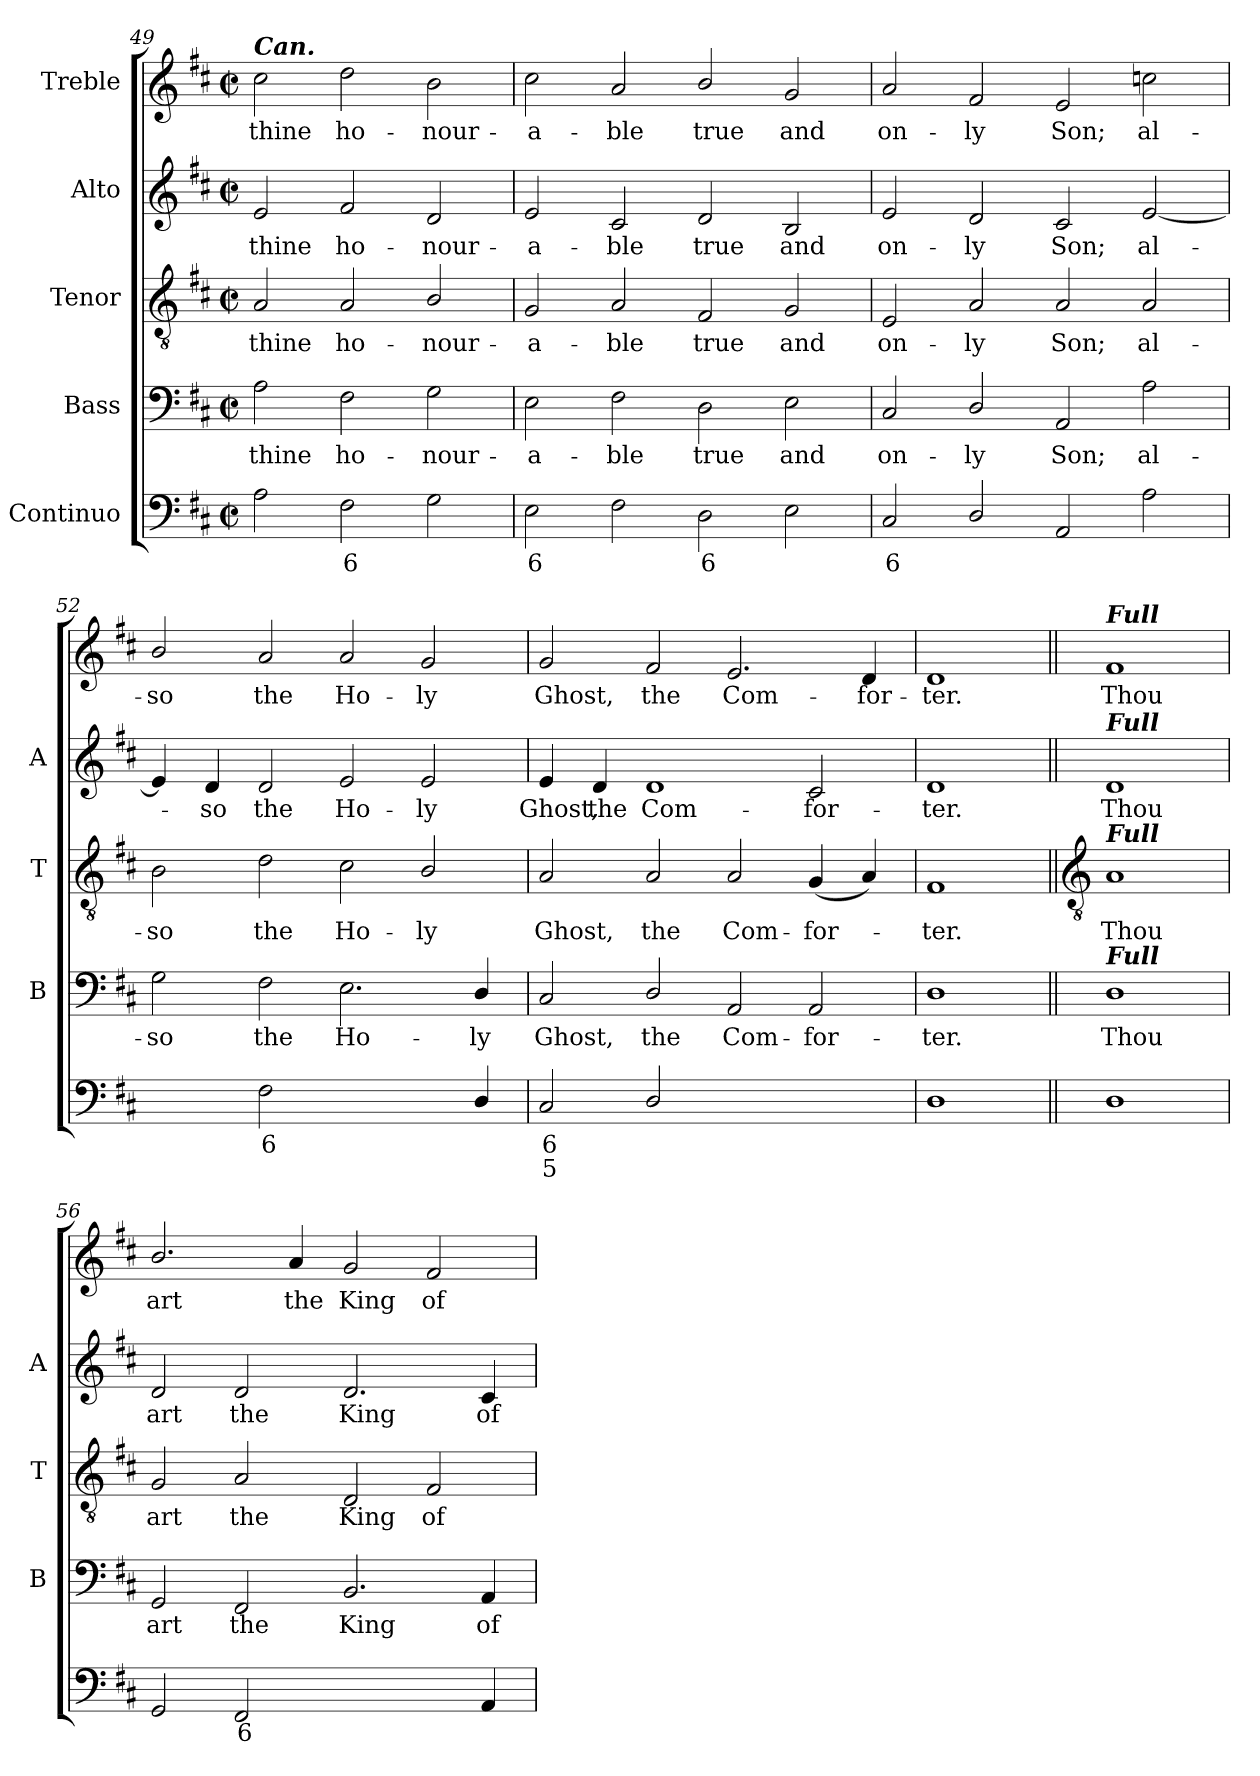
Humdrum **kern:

**kern	**text	**text	**kern	**text	**kern	**text	**kern	**text	**kern	**text
*part5	*part5	*part5	*part4	*part4	*part3	*part3	*part2	*part2	*part1	*part1
*staff5	*staff5	*staff5	*staff4	*staff4	*staff3	*staff3	*staff2	*staff2	*staff1	*staff1
*I"Continuo	*	*	*I"Bass	*	*I"Tenor	*	*I"Alto	*	*I"Treble	*
*	*	*	*I'B	*	*I'T	*	*I'A	*	*	*
!!LO:LB:g=z
*clefF4	*	*	*clefF4	*	*clefGv2	*	*clefG2	*	*clefG2	*
*k[f#c#]	*	*	*k[f#c#]	*	*k[f#c#]	*	*k[f#c#]	*	*k[f#c#]	*
*D:	*	*	*D:	*	*D:	*	*D:	*	*D:	*
*M4/2	*	*	*M4/2	*	*M4/2	*	*M4/2	*	*M4/2	*
*met(c|)	*	*	*met(c|)	*	*met(c|)	*	*met(c|)	*	*met(c|)	*
=49	=49	=49	=49	=49	=49	=49	=49	=49	=49	=49
!	!	!	!	!	!	!	!	!	!LO:TX:a:Bi:t=Can.	!
!	!	!	!	!LO:LY:b	!	!LO:LY:b	!	!LO:LY:b	!	!LO:LY:b
2A	.	.	2A	thine	2A	thine	2e	thine	2cc#	thine
!	!LO:LY:b	!	!	!LO:LY:b	!	!LO:LY:b	!	!LO:LY:b	!	!LO:LY:b
2F#	6	.	2F#	ho-	2A	ho-	2f#	ho-	2dd	ho-
!	!	!	!	!LO:LY:b	!	!LO:LY:b	!	!LO:LY:b	!	!LO:LY:b
2G	.	.	2G	-nour-	2B/	-nour-	2d	-nour-	2b	-nour-
=50	=50	=50	=50	=50	=50	=50	=50	=50	=50	=50
!	!LO:LY:b	!	!	!LO:LY:b	!	!LO:LY:b	!	!LO:LY:b	!	!LO:LY:b
2E	6	.	2E	-a-	2G	-a-	2e	-a-	2cc#	-a-
!	!	!	!	!LO:LY:b	!	!LO:LY:b	!	!LO:LY:b	!	!LO:LY:b
2F#	.	.	2F#	-ble	2A	-ble	2c#	-ble	2a	-ble
!	!LO:LY:b	!	!	!LO:LY:b	!	!LO:LY:b	!	!LO:LY:b	!	!LO:LY:b
2D	6	.	2D	true	2F#	true	2d	true	2b/	true
!	!	!	!	!LO:LY:b	!	!LO:LY:b	!	!LO:LY:b	!	!LO:LY:b
2E	.	.	2E	and	2G	and	2B	and	2g	and
=51	=51	=51	=51	=51	=51	=51	=51	=51	=51	=51
!	!LO:LY:b	!	!	!LO:LY:b	!	!LO:LY:b	!	!LO:LY:b	!	!LO:LY:b
2C#	6	.	2C#	on-	2E	on-	2e	on-	2a	on-
!	!	!	!	!LO:LY:b	!	!LO:LY:b	!	!LO:LY:b	!	!LO:LY:b
2D/	.	.	2D/	-ly	2A	-ly	2d	-ly	2f#	-ly
!	!	!	!	!LO:LY:b	!	!LO:LY:b	!	!LO:LY:b	!	!LO:LY:b
2AA	.	.	2AA	Son;	2A	Son;	2c#	Son;	2e	Son;
!	!	!	!	!LO:LY:b	!	!LO:LY:b	!	!LO:LY:b	!	!LO:LY:b
2A	.	.	2A	al-	2A	al-	[2e	al-	2ccn	al-
=52	=52	=52	=52	=52	=52	=52	=52	=52	=52	=52
!	!LO:LY:b	!	!	!LO:LY:b	!	!LO:LY:b	!	!	!	!LO:LY:b
[4Gyy	6	.	2G	-so	2B	-so	4e]	.	2b/	-so
!	!LO:LY:b	!	!	!	!	!	!	!LO:LY:b	!	!
4Gyy]	5	.	.	.	.	.	4d	so	.	.
!	!LO:LY:b	!	!	!LO:LY:b	!	!LO:LY:b	!	!LO:LY:b	!	!LO:LY:b
2F#	6	.	2F#	the	2d	the	2d	the	2a	the
!	!LO:LY:b	!LO:LY:b	!	!LO:LY:b	!	!LO:LY:b	!	!LO:LY:b	!	!LO:LY:b
[2Eyy	6	4	2.E	Ho-	2c#	Ho-	2e	Ho-	2a	Ho-
!	!LO:LY:b	!LO:LY:b	!	!	!	!LO:LY:b	!	!LO:LY:b	!	!LO:LY:b
4Eyy]	5	3	.	.	2B/	-ly	2e	-ly	2g	-ly
!	!	!	!	!LO:LY:b	!	!	!	!	!	!
4D/	.	.	4D/	-ly	.	.	.	.	.	.
=53	=53	=53	=53	=53	=53	=53	=53	=53	=53	=53
!	!LO:LY:b	!LO:LY:b	!	!LO:LY:b	!	!LO:LY:b	!	!LO:LY:b	!	!LO:LY:b
2C#	6	5	2C#	Ghost,	2A	Ghost,	4e	Ghost,	2g	Ghost,
!	!	!	!	!	!	!	!	!LO:LY:b	!	!
.	.	.	.	.	.	.	4d	the	.	.
!	!	!	!	!LO:LY:b	!	!LO:LY:b	!	!LO:LY:b	!	!LO:LY:b
2D/	.	.	2D/	the	2A	the	1d	Com-	2f#	the
!	!LO:LY:b	!	!	!LO:LY:b	!	!LO:LY:b	!	!	!	!LO:LY:b
[2AAyy	4	.	2AA	Com-	2A	Com-	.	.	2.e	Com-
!	!LO:LY:b	!	!	!LO:LY:b	!	!LO:LY:b	!	!LO:LY:b	!	!
2AAyy]	3	.	2AA	-for-	(<4G	-for-	2c#	-for-	.	.
!	!	!	!	!	!	!	!	!	!	!LO:LY:b
.	.	.	.	.	4A)	.	.	.	4d	-for-
=54	=54	=54	=54	=54	=54	=54	=54	=54	=54	=54
!	!	!	!	!LO:LY:b	!	!LO:LY:b	!	!LO:LY:b	!	!LO:LY:b
1D	.	.	1D	-ter.	1F#	ter.	1d	-ter.	1d	-ter.
!!LO:LB:g=z
=55||	=55||	=55||	=55||	=55||	=55||	=55||	=55||	=55||	=55||	=55||
*	*	*	*	*	*clefGv2	*	*	*	*	*
!	!	!	!	!	!	!	!	!	!LO:TX:a:Bi:t=Full	!
!	!	!	!	!	!	!	!LO:TX:a:Bi:t=Full	!	!	!
!	!	!	!	!	!LO:TX:a:Bi:t=Full	!	!	!	!	!
!	!	!	!LO:TX:a:Bi:t=Full	!	!	!	!	!	!	!
!	!	!	!	!LO:LY:b	!	!LO:LY:b	!	!LO:LY:b	!	!LO:LY:b
1D	.	.	1D	Thou	1A	Thou	1d	Thou	1f#	Thou
=56	=56	=56	=56	=56	=56	=56	=56	=56	=56	=56
!	!	!	!	!LO:LY:b	!	!LO:LY:b	!	!LO:LY:b	!	!LO:LY:b
2GG	.	.	2GG	art	2G	art	2d	art	2.b/	art
!	!LO:LY:b	!	!	!LO:LY:b	!	!LO:LY:b	!	!LO:LY:b	!	!
2FF#	6	.	2FF#	the	2A	the	2d	the	.	.
!	!	!	!	!	!	!	!	!	!	!LO:LY:b
.	.	.	.	.	.	.	.	.	4a	the
!	!LO:LY:b	!	!	!LO:LY:b	!	!LO:LY:b	!	!LO:LY:b	!	!LO:LY:b
[2BByy	6	.	2.BB	King	2D	King	2.d	King	2g	King
!	!LO:LY:b	!	!	!	!	!LO:LY:b	!	!	!	!LO:LY:b
4BByy]	5	.	.	.	2F#	of	.	.	2f#	of
!	!	!	!	!LO:LY:b	!	!	!	!LO:LY:b	!	!
4AA	.	.	4AA	of	.	.	4c#	of	.	.
=	=	=	=	=	=	=	=	=	=	=
*-	*-	*-	*-	*-	*-	*-	*-	*-	*-	*-
